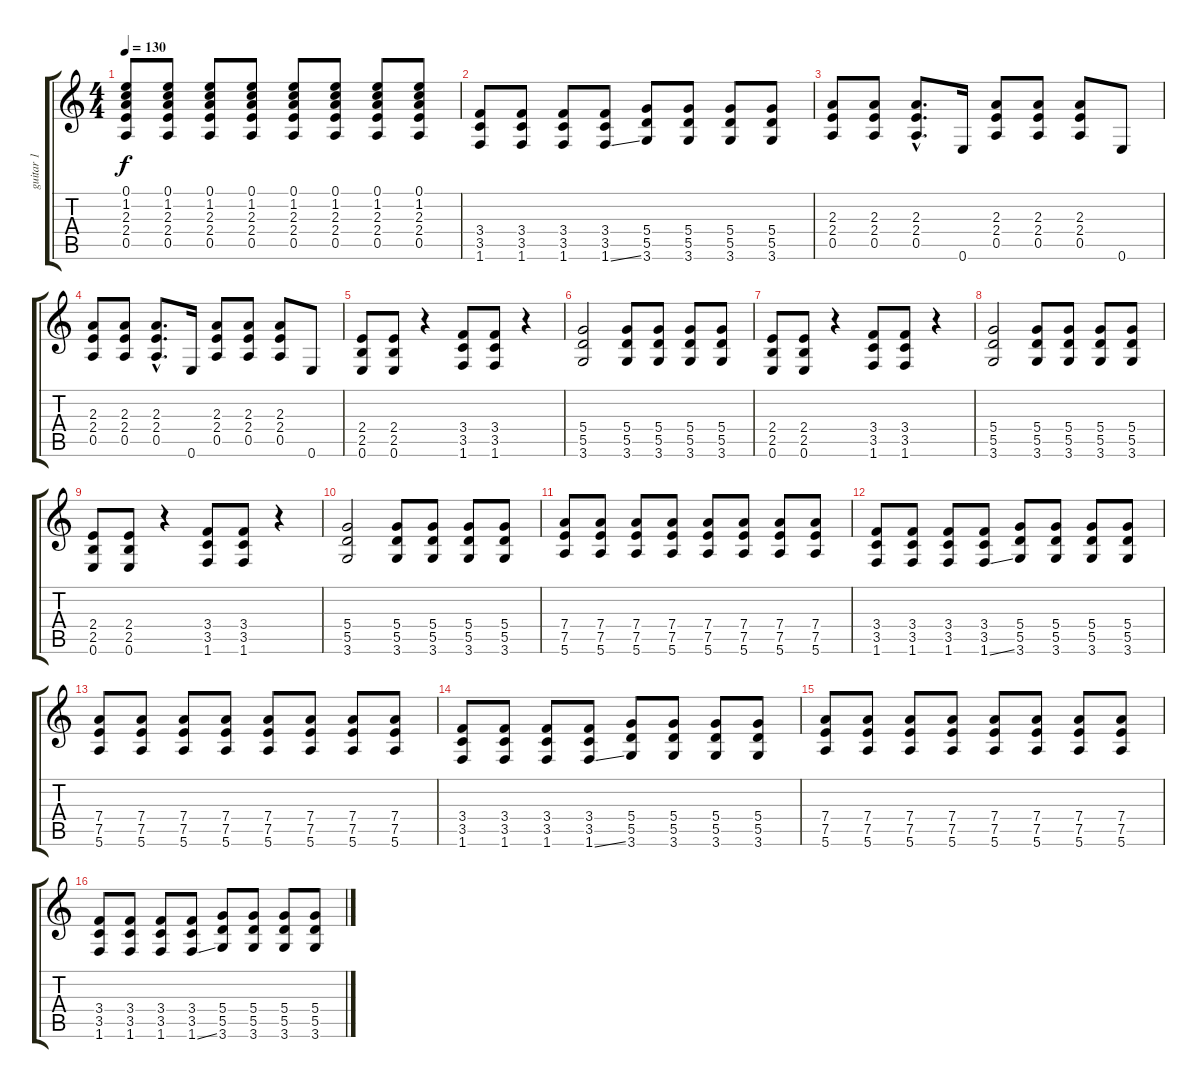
\track ("guitar 1" "guitar 1") {instrument overdrivenguitar}
\staff {score tabs}
\tuning (E4 B3 G3 D3 A2 E2) {hide}
\ts (4 4)
\tempo 130
\clef g2
\ks c
(0.1 1.2 2.3 2.4 0.5).8{dy f} (0.1 1.2 2.3 2.4 0.5).8 (0.1 1.2 2.3 2.4 0.5).8 (0.1 1.2 2.3 2.4 0.5).8 (0.1 1.2 2.3 2.4 0.5).8 (0.1 1.2 2.3 2.4 0.5).8 (0.1 1.2 2.3 2.4 0.5).8 (0.1 1.2 2.3 2.4 0.5).8 |
(3.4 3.5 1.6).8 (3.4 3.5 1.6).8 (3.4 3.5 1.6).8 (3.4 3.5 1.6{ss}).8 (5.4 5.5 3.6).8 (5.4 5.5 3.6).8 (5.4 5.5 3.6).8 (5.4 5.5 3.6).8 |
(2.3 2.4 0.5).8 (2.3 2.4 0.5).8 (2.3{hac} 2.4{hac} 0.5{hac}).8{d} 0.6.16 (2.3 2.4 0.5).8 (2.3 2.4 0.5).8 (2.3 2.4 0.5).8 0.6.8 |
(2.3 2.4 0.5).8 (2.3 2.4 0.5).8 (2.3{hac} 2.4{hac} 0.5{hac}).8{d} 0.6.16 (2.3 2.4 0.5).8 (2.3 2.4 0.5).8 (2.3 2.4 0.5).8 0.6.8 |
(2.4 2.5 0.6).8 (2.4 2.5 0.6).8 r.4 (3.4 3.5 1.6).8 (3.4 3.5 1.6).8 r.4 |
(5.4 5.5 3.6).2 (5.4 5.5 3.6).8 (5.4 5.5 3.6).8 (5.4 5.5 3.6).8 (5.4 5.5 3.6).8 |
(2.4 2.5 0.6).8 (2.4 2.5 0.6).8 r.4 (3.4 3.5 1.6).8 (3.4 3.5 1.6).8 r.4 |
(5.4 5.5 3.6).2 (5.4 5.5 3.6).8 (5.4 5.5 3.6).8 (5.4 5.5 3.6).8 (5.4 5.5 3.6).8 |
(2.4 2.5 0.6).8 (2.4 2.5 0.6).8 r.4 (3.4 3.5 1.6).8 (3.4 3.5 1.6).8 r.4 |
(5.4 5.5 3.6).2 (5.4 5.5 3.6).8 (5.4 5.5 3.6).8 (5.4 5.5 3.6).8 (5.4 5.5 3.6).8 |
(7.4 7.5 5.6).8 (7.4 7.5 5.6).8 (7.4 7.5 5.6).8 (7.4 7.5 5.6).8 (7.4 7.5 5.6).8 (7.4 7.5 5.6).8 (7.4 7.5 5.6).8 (7.4 7.5 5.6).8 |
(3.4 3.5 1.6).8 (3.4 3.5 1.6).8 (3.4 3.5 1.6).8 (3.4 3.5 1.6{ss}).8 (5.4 5.5 3.6).8 (5.4 5.5 3.6).8 (5.4 5.5 3.6).8 (5.4 5.5 3.6).8 |
(7.4 7.5 5.6).8 (7.4 7.5 5.6).8 (7.4 7.5 5.6).8 (7.4 7.5 5.6).8 (7.4 7.5 5.6).8 (7.4 7.5 5.6).8 (7.4 7.5 5.6).8 (7.4 7.5 5.6).8 |
(3.4 3.5 1.6).8 (3.4 3.5 1.6).8 (3.4 3.5 1.6).8 (3.4 3.5 1.6{ss}).8 (5.4 5.5 3.6).8 (5.4 5.5 3.6).8 (5.4 5.5 3.6).8 (5.4 5.5 3.6).8 |
(7.4 7.5 5.6).8 (7.4 7.5 5.6).8 (7.4 7.5 5.6).8 (7.4 7.5 5.6).8 (7.4 7.5 5.6).8 (7.4 7.5 5.6).8 (7.4 7.5 5.6).8 (7.4 7.5 5.6).8 |
(3.4 3.5 1.6).8 (3.4 3.5 1.6).8 (3.4 3.5 1.6).8 (3.4 3.5 1.6{ss}).8 (5.4 5.5 3.6).8 (5.4 5.5 3.6).8 (5.4 5.5 3.6).8 (5.4 5.5 3.6).8
